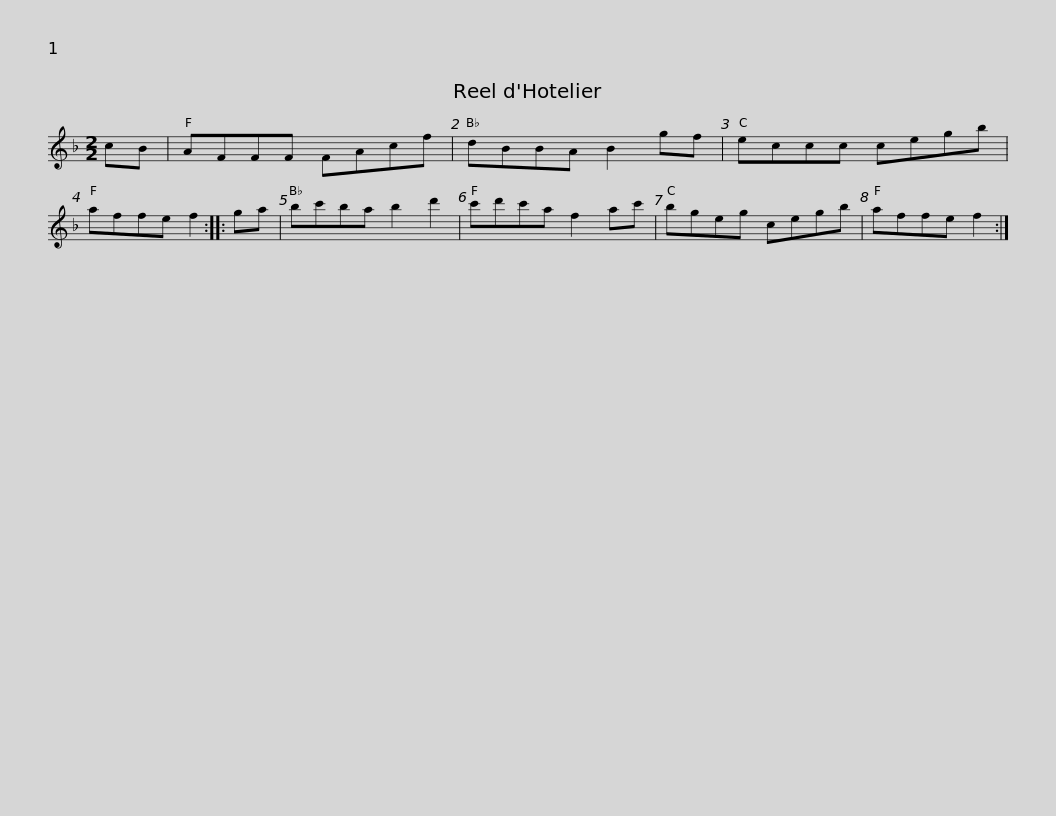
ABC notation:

X:1
L:1/8
M:2/2
I:linebreak $
K:F
V:1 treble
V:1
 cB | AFFF FAcf | dBBA B2 gf | eccc cegb | affe f2 :: %5
 ga | bc'ba b2 d'2 |$ c'd'c'a f2 ac' | bgeg cegb | affe f2 :| %10
